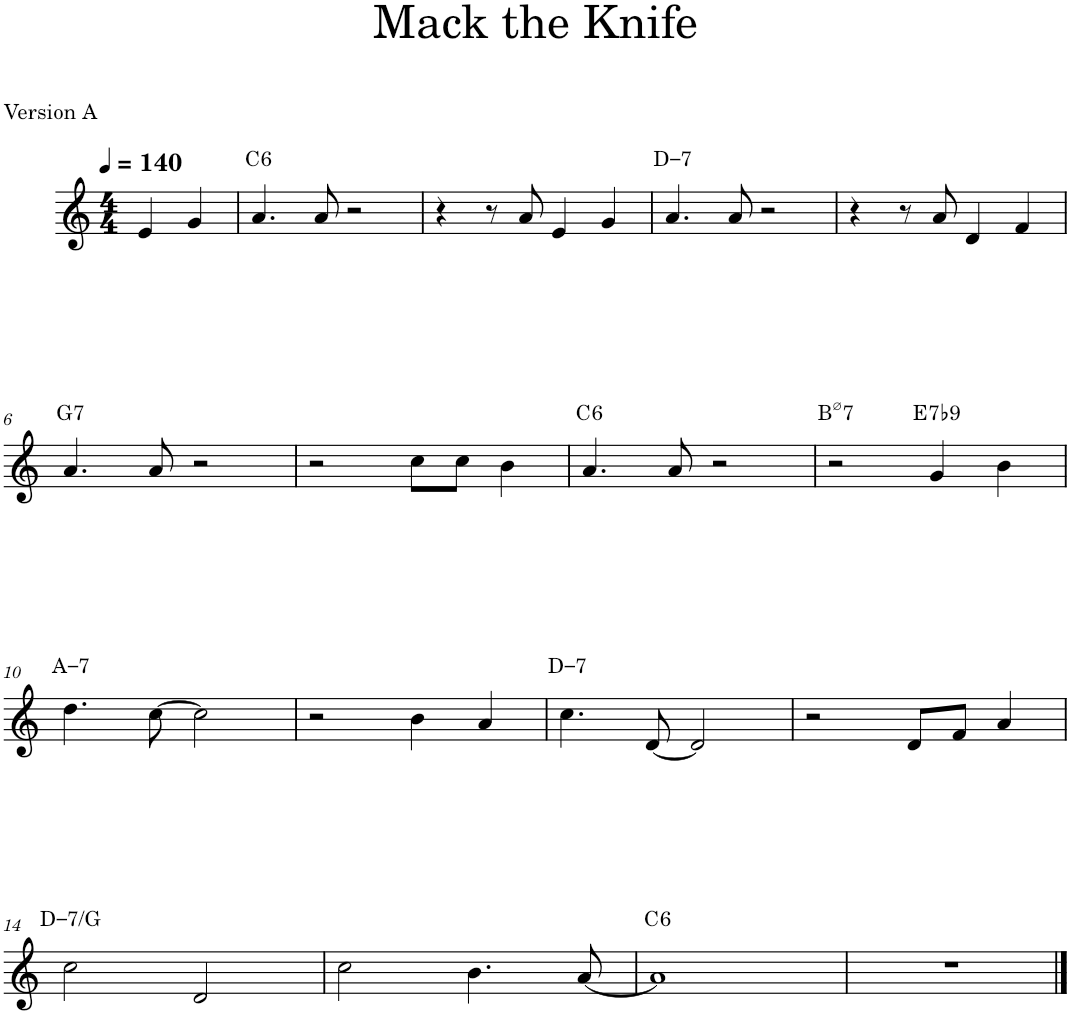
**kern	**harte
*part1	*part1
*staff1	*
*I"Tenor Saxophone	*
*I'T. Sax.	*
*clefG2	*
*Trd8c14	*
*k[]	*
*M4/4	*
*MM140	*
=1	=1
!LO:TX:a:t=Version A	!
4e/	.
4g/	.
=2	=2
!	!LO:H:kt=6
4.a/	C:maj6
8a/	.
2r	.
=3	=3
4r	.
8r	.
8a/	.
4e/	.
4g/	.
=4	=4
!	!LO:H:kt=7
4.a/	D:min7
8a/	.
2r	.
=5	=5
4r	.
8r	.
8a/	.
4d/	.
4f/	.
!!LO:LB:g=z
=6	=6
!	!LO:H:kt=7
4.a/	G:7
8a/	.
2r	.
=7	=7
2r	.
8cc\L	.
8cc\J	.
4b\	.
=8	=8
!	!LO:H:kt=6
4.a/	C:maj6
8a/	.
2r	.
=9	=9
!	!LO:H:kt=7
2r	B:hdim7
!	!LO:H:kt=7
4gn/	E:7(b9)
4b\	.
!!LO:LB:g=z
=10	=10
!	!LO:H:kt=7
4.dd\	A:min7
[8cc\	.
2cc\]	.
=11	=11
2r	.
4b\	.
4a/	.
=12	=12
!	!LO:H:kt=7
4.cc\	D:min7
[8d/	.
2d/]	.
=13	=13
2r	.
8d/L	.
8f/J	.
4a/	.
!!LO:LB:g=z
=14	=14
!	!LO:H:kt=7
2cc\	D:min7/4
2d/	.
=15	=15
2cc\	.
4.b\	.
[8a/	.
=16	=16
!	!LO:H:kt=6
1a]	C:maj6
=17	=17
1r	.
==	==
*-	*-
